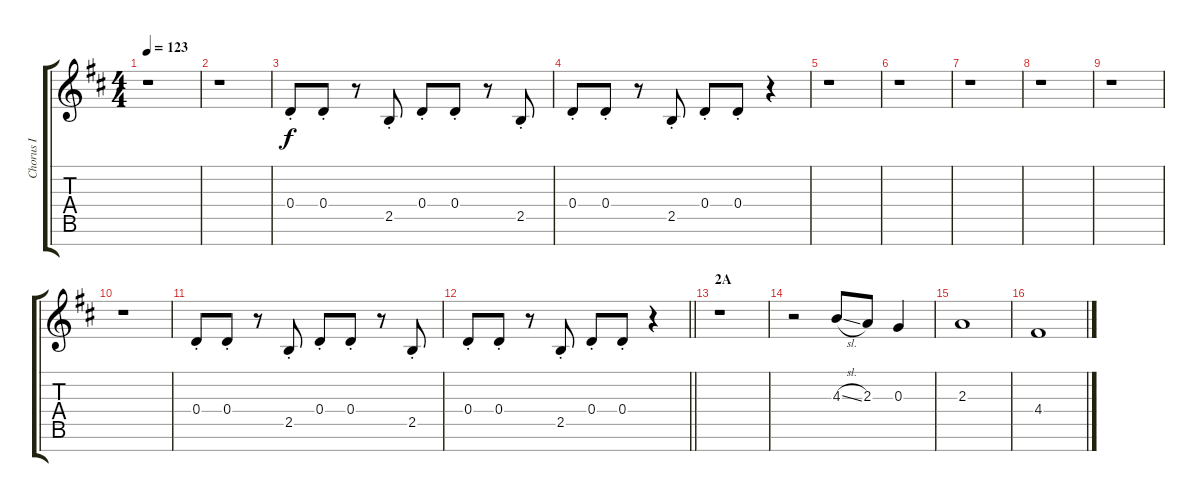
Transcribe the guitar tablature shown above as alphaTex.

\track ("Chorus I" "Chorus I") {instrument voiceoohs}
\staff {score tabs}
\tuning (E5 B4 G4 D4 A3 E3 B2) {hide}
\ts (4 4)
\tempo 123
\clef g2
\ks d
r.1{dy fff} |
r.1 |
0.4{st}.8{dy f} 0.4{st}.8 r.8 2.5{st}.8 0.4{st}.8 0.4{st}.8 r.8 2.5{st}.8 |
0.4{st}.8 0.4{st}.8 r.8 2.5{st}.8 0.4{st}.8 0.4{st}.8 r.4 |
r.1 |
r.1 |
r.1 |
r.1 |
r.1 |
r.1 |
0.4{st}.8 0.4{st}.8 r.8 2.5{st}.8 0.4{st}.8 0.4{st}.8 r.8 2.5{st}.8 |
\barLineRight lightlight
0.4{st}.8 0.4{st}.8 r.8 2.5{st}.8 0.4{st}.8 0.4{st}.8 r.4 |
\section ("" "2A")
r.1 |
r.2 4.3{sl}.8 2.3.8 0.3.4 |
2.3.1 |
4.4.1
